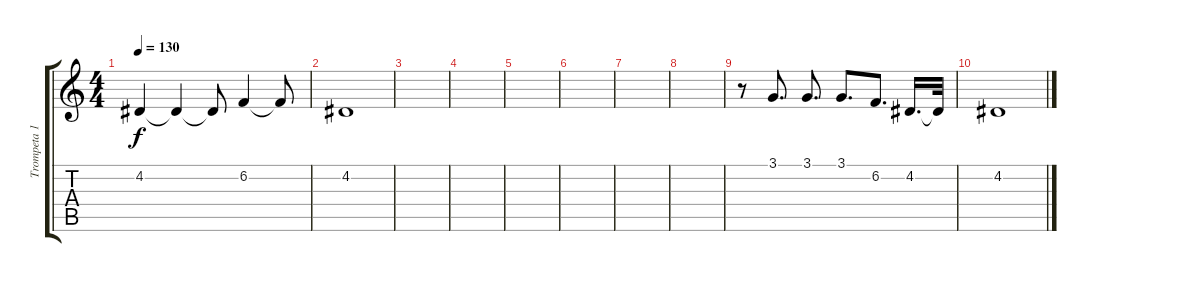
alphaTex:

\track ("Trompeta 1 / Acordeon 1" "Trompeta 1") {instrument tuba}
\staff {score tabs}
\tuning (E4 B3 G3 D3 A2 E2) {hide}
\ts (4 4)
\tempo 130
\clef g2
\ks c
4.2{t}.4{dy f} 4.2{t}.4 4.2{t}.8 6.2.4 6.2{t}.8 |
4.2.1 |
|
|
|
|
|
|
r.8 3.1.8{d instrument tuba} 3.1.8{d} 3.1.8{d} 6.2.8{d} 4.2.16{d} 4.2{t}.32 |
4.2.1
